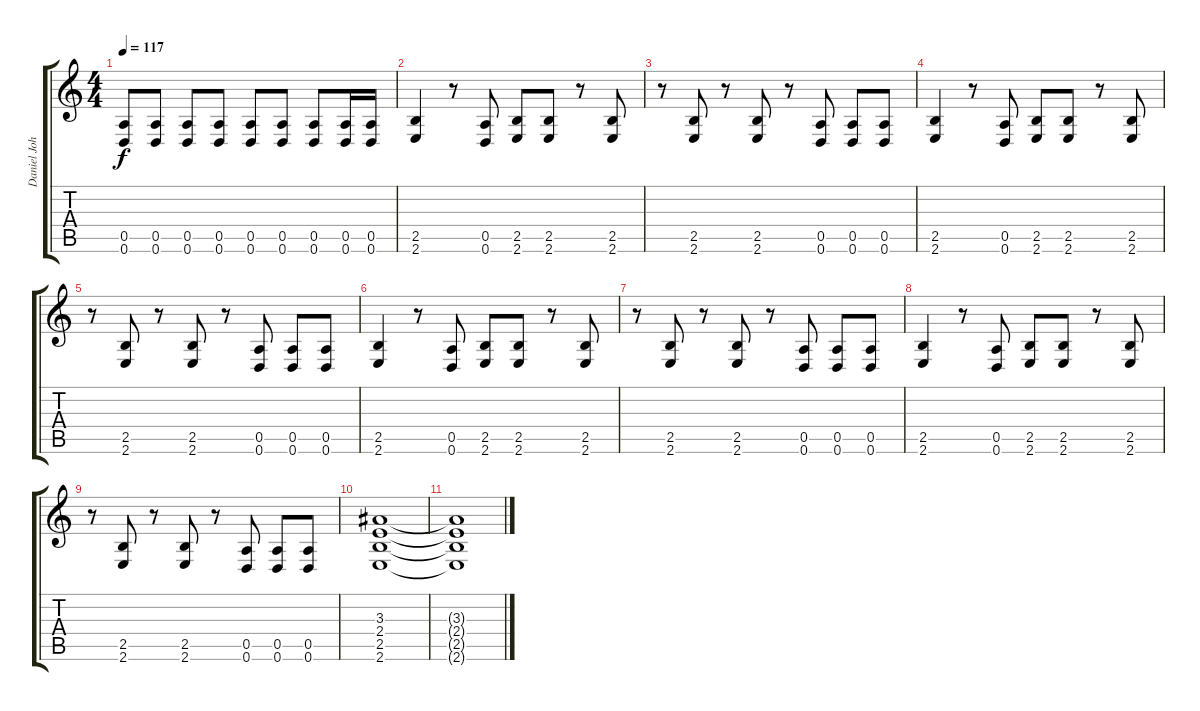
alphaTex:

\track ("Daniel Johns 2" "Daniel Joh") {instrument distortionguitar}
\staff {score tabs}
\tuning (E4 B3 G3 D3 A2 D2) {hide}
\ts (4 4)
\tempo 117
\clef g2
\ks c
(0.5 0.6).8{dy f} (0.5 0.6).8 (0.5 0.6).8 (0.5 0.6).8 (0.5 0.6).8 (0.5 0.6).8 (0.5 0.6).8 (0.5 0.6).16 (0.5 0.6).16 |
(2.5 2.6).4 r.8 (0.5 0.6).8 (2.5 2.6).8 (2.5 2.6).8 r.8 (2.5 2.6).8 |
r.8 (2.5 2.6).8 r.8 (2.5 2.6).8 r.8 (0.5 0.6).8 (0.5 0.6).8 (0.5 0.6).8 |
(2.5 2.6).4 r.8 (0.5 0.6).8 (2.5 2.6).8 (2.5 2.6).8 r.8 (2.5 2.6).8 |
r.8 (2.5 2.6).8 r.8 (2.5 2.6).8 r.8 (0.5 0.6).8 (0.5 0.6).8 (0.5 0.6).8 |
(2.5 2.6).4 r.8 (0.5 0.6).8 (2.5 2.6).8 (2.5 2.6).8 r.8 (2.5 2.6).8 |
r.8 (2.5 2.6).8 r.8 (2.5 2.6).8 r.8 (0.5 0.6).8 (0.5 0.6).8 (0.5 0.6).8 |
(2.5 2.6).4 r.8 (0.5 0.6).8 (2.5 2.6).8 (2.5 2.6).8 r.8 (2.5 2.6).8 |
r.8 (2.5 2.6).8 r.8 (2.5 2.6).8 r.8 (0.5 0.6).8 (0.5 0.6).8 (0.5 0.6).8 |
(3.3 2.4 2.5 2.6).1 |
(3.3{t} 2.4{t} 2.5{t} 2.6{t}).1
